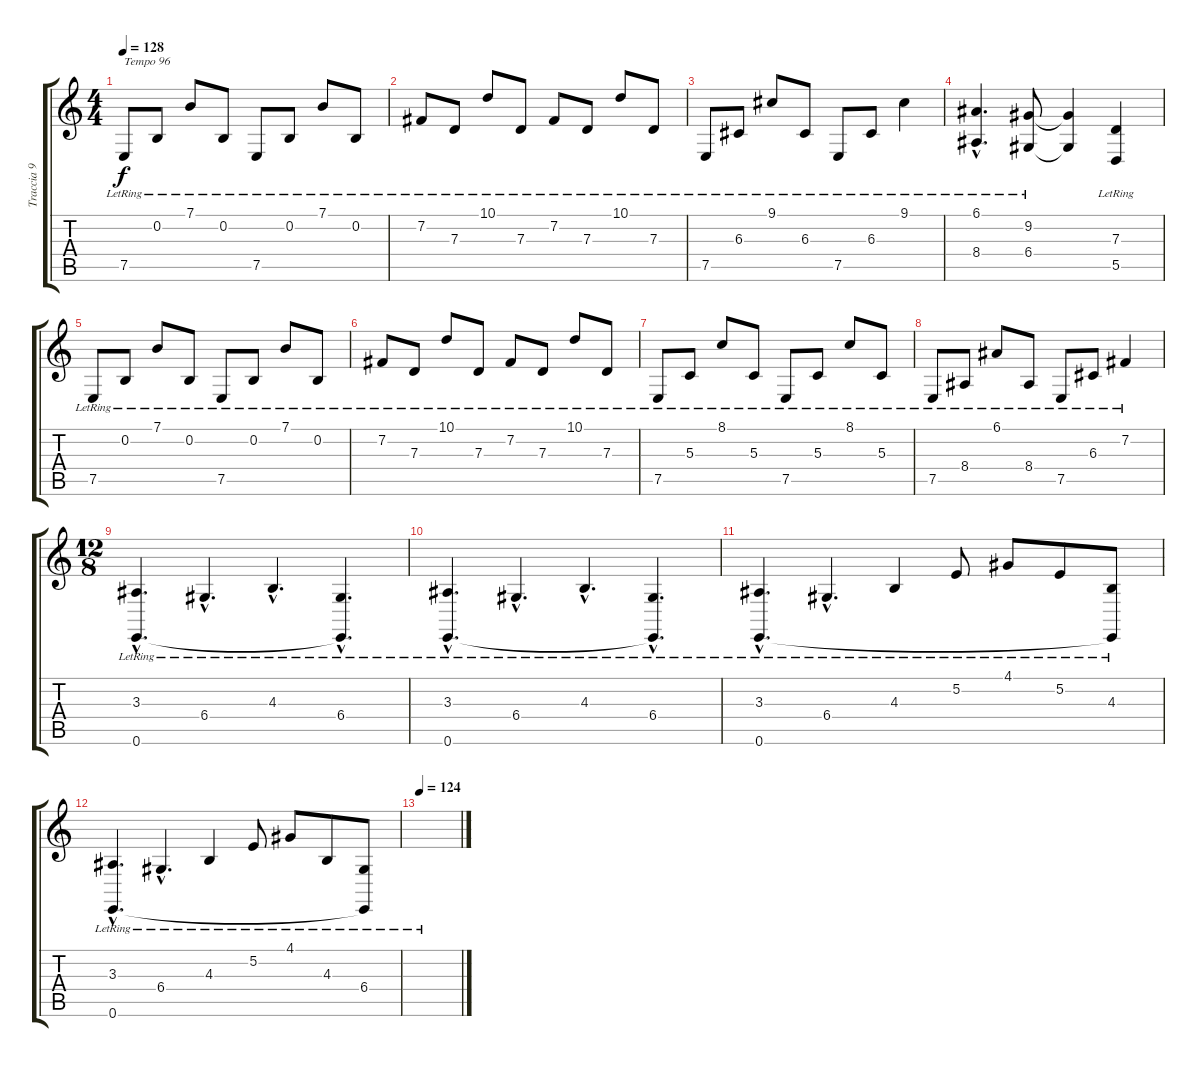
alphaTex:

\track ("Traccia 9" "Traccia 9") {instrument electricpiano1}
\staff {score tabs}
\tuning (E4 B3 G3 D3 A2 E2) {hide}
\ts (4 4)
\tempo 128
\clef g2
\ks c
7.5{lr}.8{txt "Tempo 96" dy f instrument electricpiano1} 0.2{lr}.8 7.1{lr}.8 0.2{lr}.8 7.5{lr}.8 0.2{lr}.8 7.1{lr}.8 0.2{lr}.8 |
7.2{lr}.8 7.3{lr}.8 10.1{lr}.8 7.3{lr}.8 7.2{lr}.8 7.3{lr}.8 10.1{lr}.8 7.3{lr}.8 |
7.5{lr}.8 6.3{lr}.8 9.1{lr}.8 6.3{lr}.8 7.5{lr}.8 6.3{lr}.8 9.1{lr}.4 |
(6.1{hac lr} 8.4{hac lr}).4{d} (9.2{lr} 6.4{lr}).8 (9.2{t} 6.4{t}).4 (7.3{lr} 5.5{lr}).4 |
7.5{lr}.8 0.2{lr}.8 7.1{lr}.8 0.2{lr}.8 7.5{lr}.8 0.2{lr}.8 7.1{lr}.8 0.2{lr}.8 |
7.2{lr}.8 7.3{lr}.8 10.1{lr}.8 7.3{lr}.8 7.2{lr}.8 7.3{lr}.8 10.1{lr}.8 7.3{lr}.8 |
7.5{lr}.8 5.3{lr}.8 8.1{lr}.8 5.3{lr}.8 7.5{lr}.8 5.3{lr}.8 8.1{lr}.8 5.3{lr}.8 |
7.5{lr}.8 8.4{lr}.8 6.1{lr}.8 8.4{lr}.8 7.5{lr}.8 6.3{lr}.8 7.2{lr}.4 |
\ts (12 8)
(3.3{hac lr} 0.6{hac}).4{d} 6.4{hac lr}.4{d} 4.3{hac lr}.4{d} (6.4{hac lr} 0.6{hac t}).4{d} |
(3.3{hac lr} 0.6{hac}).4{d} 6.4{hac lr}.4{d} 4.3{hac lr}.4{d} (6.4{hac lr} 0.6{hac t}).4{d} |
(3.3{hac lr} 0.6{hac}).4{d} 6.4{hac lr}.4{d} 4.3{lr}.4 5.2{lr}.8 4.1{lr}.8 5.2{lr}.8 (4.3{lr} 0.6{t}).8 |
(3.3{hac lr} 0.6{hac}).4{d} 6.4{hac lr}.4{d} 4.3{lr}.4 5.2{lr}.8 4.1{lr}.8 4.3{lr}.8 (6.4{lr} 0.6{t}).8 |
\tempo 120
\tempo 124
